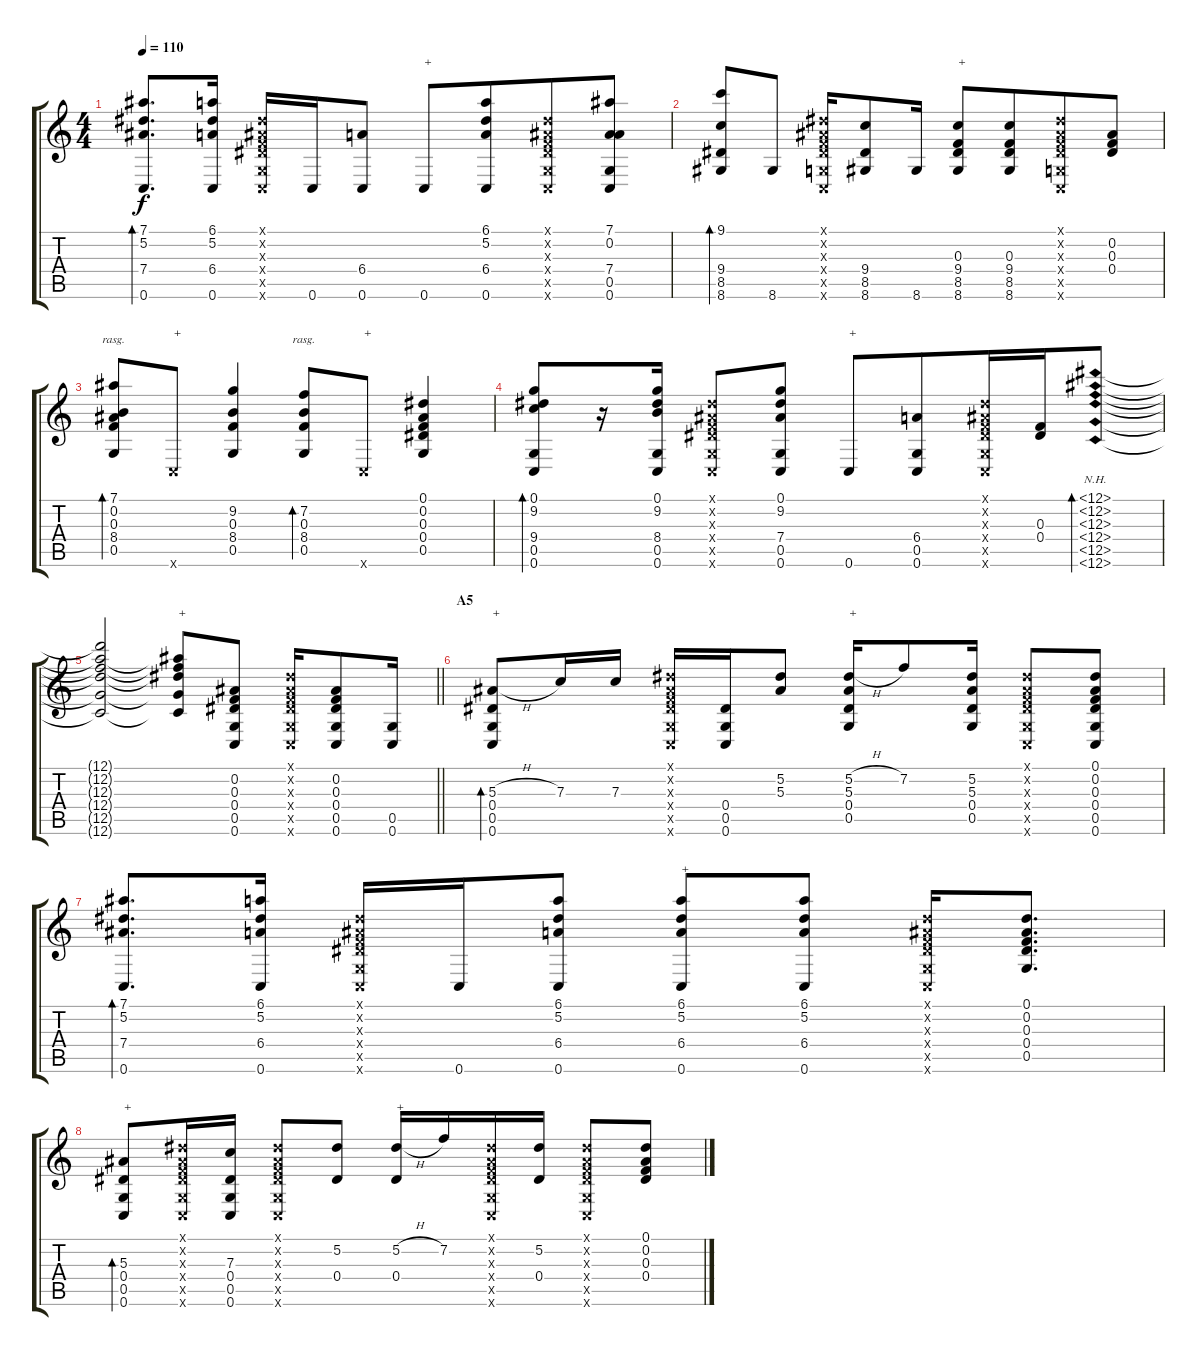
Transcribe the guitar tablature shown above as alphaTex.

\track "" {instrument acousticguitarsteel}
\staff {score tabs}
\tuning (Eb4 Bb3 F3 Eb3 G2 C2) {hide}
\ts (4 4)
\tempo 110
\clef g2
\ks c
(7.1 5.2 7.4 0.6).8{d bd 240 dy f} (6.1 5.2 6.4 0.6).16 (0.1{x} 0.2{x} 0.3{x} 0.4{x} 0.5{x} 0.6{x}).16 0.6.16 (6.4 0.6).8 0.6.8{txt "+" beam Up} (6.1 5.2 6.4 0.6).8{beam Up beam merge} (0.1{x} 0.2{x} 0.3{x} 0.4{x} 0.5{x} 0.6{x}).8 (7.1 0.2 7.4 0.5 0.6).8 |
(9.1 9.4 8.5 8.6).8{bd 120 beam Up} 8.6.8{beam Up} (0.1{x} 0.2{x} 0.3{x} 0.4{x} 0.5{x} 0.6{x}).16 (9.4 8.5 8.6).8 8.6.16 (0.3 9.4 8.5 8.6).8{txt "+"} (0.3 9.4 8.5 8.6).8{beam merge} (0.1{x} 0.2{x} 0.3{x} 0.4{x} 0.5{x} 0.6{x}).8 (0.2 0.3 0.4).8 |
(7.1 0.2 0.3 8.4 0.5).8{bd 240 rasg ii} 0.6{x}.8{txt "+"} (9.2 0.3 8.4 0.5).4 (7.2 0.3 8.4 0.5).8{bd 240 rasg ii} 0.6{x}.8{txt "+"} (0.1 0.2 0.3 0.4 0.5).4 |
(0.1 9.2 9.4 0.5 0.6).8{bd 120} r.16 (0.1 9.2 8.4 0.5 0.6).16 (0.1{x} 0.2{x} 0.3{x} 0.4{x} 0.5{x} 0.6{x}).8 (0.1 9.2 7.4 0.5 0.6).8 0.6.8{txt "+"} (6.4 0.5 0.6).8{beam merge} (0.1{x} 0.2{x} 0.3{x} 0.4{x} 0.5{x} 0.6{x}).16 (0.3 0.4).16 (12.1{nh} 12.2{nh} 12.3{nh} 12.4{nh} 12.5{nh} 12.6{nh}).8{bd 120} |
\barLineRight lightlight
(12.1{t} 12.2{t} 12.3{t} 12.4{t} 12.5{t} 12.6{t}).2{beam Up} (12.2{t} 12.3{t} 12.4{t} 12.5{t} 12.6{t}).8{txt "+"} (0.2 0.3 0.4 0.5 0.6).8 (0.1{x} 0.2{x} 0.3{x} 0.4{x} 0.5{x} 0.6{x}).16 (0.2 0.3 0.4 0.5 0.6).8 (0.5 0.6).16 |
\section ("" "A5")
(5.3{h} 0.4 0.5 0.6).8{bd 120 txt "+"} 7.3.16 7.3.16 (0.1{x} 0.2{x} 0.3{x} 0.4{x} 0.5{x} 0.6{x}).16 (0.4 0.5 0.6).16 (5.2 5.3).8 (5.2{h} 5.3 0.4 0.5).16{txt "+"} 7.2.8 (5.2 5.3 0.4 0.5).16 (0.1{x} 0.2{x} 0.3{x} 0.4{x} 0.5{x} 0.6{x}).8 (0.1 0.2 0.3 0.4 0.5 0.6).8 |
(7.1 5.2 7.4 0.6).8{d bd 120} (6.1 5.2 6.4 0.6).16 (0.1{x} 0.2{x} 0.3{x} 0.4{x} 0.5{x} 0.6{x}).16 0.6.16 (6.1 5.2 6.4 0.6).8 (6.1 5.2 6.4 0.6).8{txt "+"} (6.1 5.2 6.4 0.6).8 (0.1{x} 0.2{x} 0.3{x} 0.4{x} 0.5{x} 0.6{x}).16 (0.1 0.2 0.3 0.4 0.5).8{d} |
(5.3 0.4 0.5 0.6).8{bd 120 txt "+"} (0.1{x} 0.2{x} 0.3{x} 0.4{x} 0.5{x} 0.6{x}).16 (7.3 0.4 0.5 0.6).16 (0.1{x} 0.2{x} 0.3{x} 0.4{x} 0.5{x} 0.6{x}).8 (5.2 0.4).8 (5.2{h} 0.4).16{txt "+"} 7.2.16 (0.1{x} 0.2{x} 0.3{x} 0.4{x} 0.5{x} 0.6{x}).16 (5.2 0.4).16 (0.1{x} 0.2{x} 0.3{x} 0.4{x} 0.5{x} 0.6{x}).8 (0.1 0.2 0.3 0.4).8
